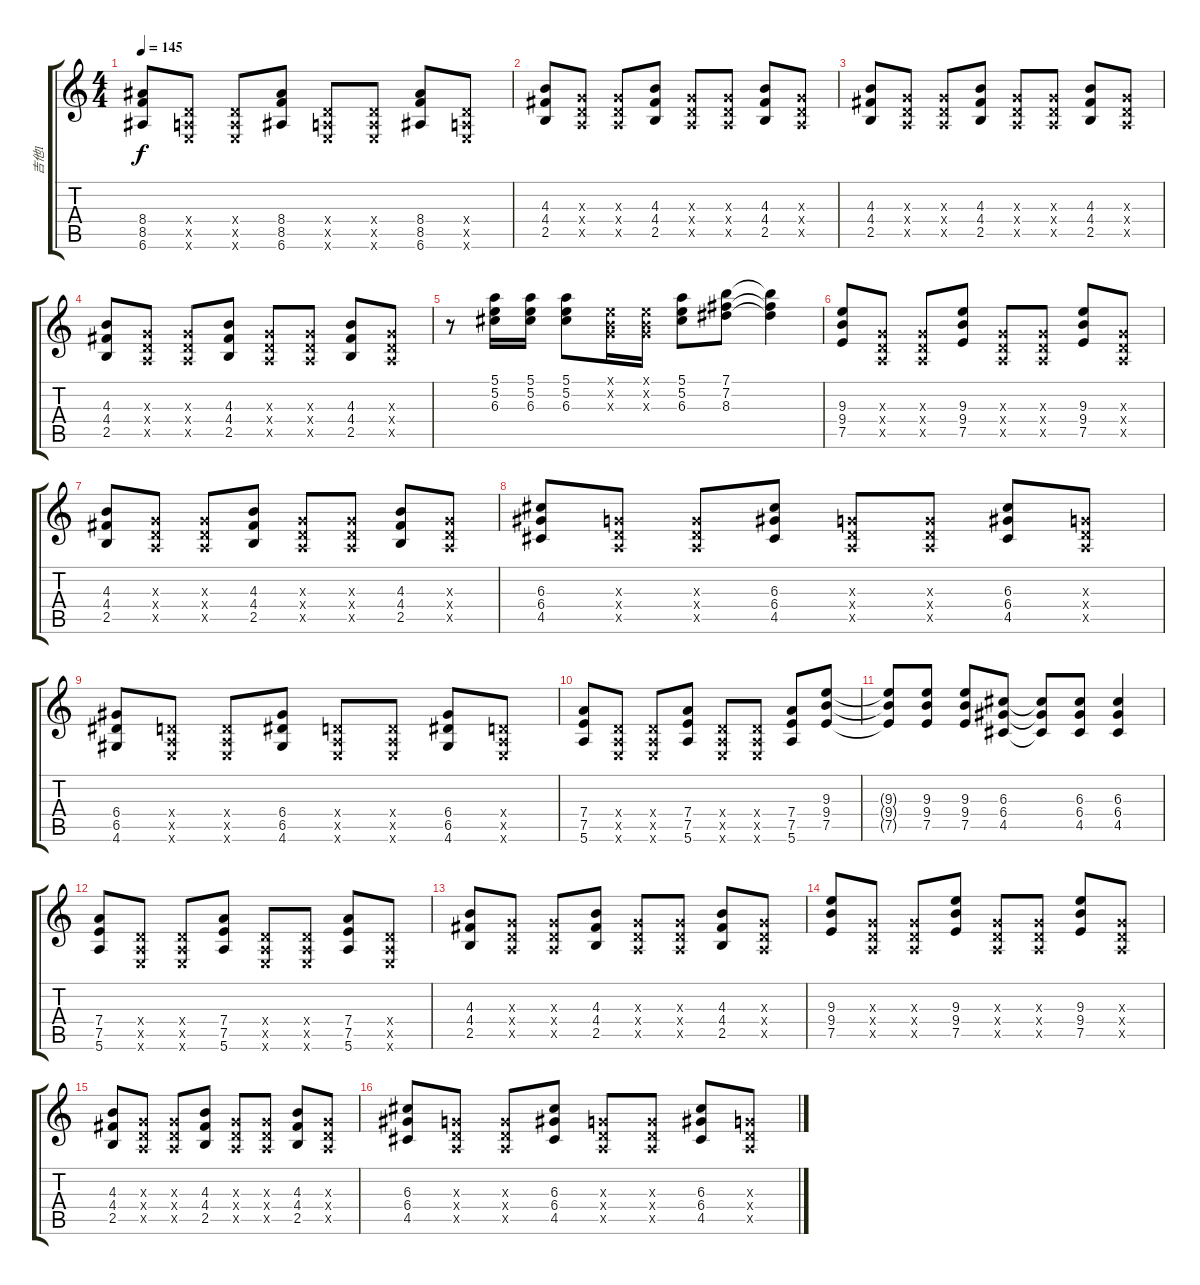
\track ("吉他1" "吉他1") {instrument distortionguitar}
\staff {score tabs}
\tuning (E4 B3 G3 D3 A2 E2) {hide}
\ts (4 4)
\tempo 145
\clef g2
\ks c
(8.4 8.5 6.6).8{dy f} (0.4{x} 0.5{x} 0.6{x}).8 (0.4{x} 0.5{x} 0.6{x}).8 (8.4 8.5 6.6).8 (0.4{x} 0.5{x} 0.6{x}).8 (0.4{x} 0.5{x} 0.6{x}).8 (8.4 8.5 6.6).8 (0.4{x} 0.5{x} 0.6{x}).8 |
(4.3 4.4 2.5).8 (0.3{x} 0.4{x} 0.5{x}).8 (0.3{x} 0.4{x} 0.5{x}).8 (4.3 4.4 2.5).8 (0.3{x} 0.4{x} 0.5{x}).8 (0.3{x} 0.4{x} 0.5{x}).8 (4.3 4.4 2.5).8 (0.3{x} 0.4{x} 0.5{x}).8 |
(4.3 4.4 2.5).8 (0.3{x} 0.4{x} 0.5{x}).8 (0.3{x} 0.4{x} 0.5{x}).8 (4.3 4.4 2.5).8 (0.3{x} 0.4{x} 0.5{x}).8 (0.3{x} 0.4{x} 0.5{x}).8 (4.3 4.4 2.5).8 (0.3{x} 0.4{x} 0.5{x}).8 |
(4.3 4.4 2.5).8 (0.3{x} 0.4{x} 0.5{x}).8 (0.3{x} 0.4{x} 0.5{x}).8 (4.3 4.4 2.5).8 (0.3{x} 0.4{x} 0.5{x}).8 (0.3{x} 0.4{x} 0.5{x}).8 (4.3 4.4 2.5).8 (0.3{x} 0.4{x} 0.5{x}).8 |
r.8 (5.1 5.2 6.3).16 (5.1 5.2 6.3).16 (5.1 5.2 6.3).8 (0.1{x} 0.2{x} 0.3{x}).16 (0.1{x} 0.2{x} 0.3{x}).16 (5.1 5.2 6.3).8 (7.1 7.2 8.3).8 (7.1{t} 7.2{t} 8.3{t}).4 |
(9.3 9.4 7.5).8 (0.3{x} 0.4{x} 0.5{x}).8 (0.3{x} 0.4{x} 0.5{x}).8 (9.3 9.4 7.5).8 (0.3{x} 0.4{x} 0.5{x}).8 (0.3{x} 0.4{x} 0.5{x}).8 (9.3 9.4 7.5).8 (0.3{x} 0.4{x} 0.5{x}).8 |
(4.3 4.4 2.5).8 (0.3{x} 0.4{x} 0.5{x}).8 (0.3{x} 0.4{x} 0.5{x}).8 (4.3 4.4 2.5).8 (0.3{x} 0.4{x} 0.5{x}).8 (0.3{x} 0.4{x} 0.5{x}).8 (4.3 4.4 2.5).8 (0.3{x} 0.4{x} 0.5{x}).8 |
(6.3 6.4 4.5).8 (0.3{x} 0.4{x} 0.5{x}).8 (0.3{x} 0.4{x} 0.5{x}).8 (6.3 6.4 4.5).8 (0.3{x} 0.4{x} 0.5{x}).8 (0.3{x} 0.4{x} 0.5{x}).8 (6.3 6.4 4.5).8 (0.3{x} 0.4{x} 0.5{x}).8 |
(6.4 6.5 4.6).8 (0.4{x} 0.5{x} 0.6{x}).8 (0.4{x} 0.5{x} 0.6{x}).8 (6.4 6.5 4.6).8 (0.4{x} 0.5{x} 0.6{x}).8 (0.4{x} 0.5{x} 0.6{x}).8 (6.4 6.5 4.6).8 (0.4{x} 0.5{x} 0.6{x}).8 |
(7.4 7.5 5.6).8 (0.4{x} 0.5{x} 0.6{x}).8 (0.4{x} 0.5{x} 0.6{x}).8 (7.4 7.5 5.6).8 (0.4{x} 0.5{x} 0.6{x}).8 (0.4{x} 0.5{x} 0.6{x}).8 (7.4 7.5 5.6).8 (9.3 9.4 7.5).8 |
(9.3{t} 9.4{t} 7.5{t}).8 (9.3 9.4 7.5).8 (9.3 9.4 7.5).8 (6.3 6.4 4.5).8 (6.3{t} 6.4{t} 4.5{t}).8 (6.3 6.4 4.5).8 (6.3 6.4 4.5).4 |
(7.4 7.5 5.6).8 (0.4{x} 0.5{x} 0.6{x}).8 (0.4{x} 0.5{x} 0.6{x}).8 (7.4 7.5 5.6).8 (0.4{x} 0.5{x} 0.6{x}).8 (0.4{x} 0.5{x} 0.6{x}).8 (7.4 7.5 5.6).8 (0.4{x} 0.5{x} 0.6{x}).8 |
(4.3 4.4 2.5).8 (0.3{x} 0.4{x} 0.5{x}).8 (0.3{x} 0.4{x} 0.5{x}).8 (4.3 4.4 2.5).8 (0.3{x} 0.4{x} 0.5{x}).8 (0.3{x} 0.4{x} 0.5{x}).8 (4.3 4.4 2.5).8 (0.3{x} 0.4{x} 0.5{x}).8 |
(9.3 9.4 7.5).8 (0.3{x} 0.4{x} 0.5{x}).8 (0.3{x} 0.4{x} 0.5{x}).8 (9.3 9.4 7.5).8 (0.3{x} 0.4{x} 0.5{x}).8 (0.3{x} 0.4{x} 0.5{x}).8 (9.3 9.4 7.5).8 (0.3{x} 0.4{x} 0.5{x}).8 |
(4.3 4.4 2.5).8 (0.3{x} 0.4{x} 0.5{x}).8 (0.3{x} 0.4{x} 0.5{x}).8 (4.3 4.4 2.5).8 (0.3{x} 0.4{x} 0.5{x}).8 (0.3{x} 0.4{x} 0.5{x}).8 (4.3 4.4 2.5).8 (0.3{x} 0.4{x} 0.5{x}).8 |
(6.3 6.4 4.5).8 (0.3{x} 0.4{x} 0.5{x}).8 (0.3{x} 0.4{x} 0.5{x}).8 (6.3 6.4 4.5).8 (0.3{x} 0.4{x} 0.5{x}).8 (0.3{x} 0.4{x} 0.5{x}).8 (6.3 6.4 4.5).8 (0.3{x} 0.4{x} 0.5{x}).8
